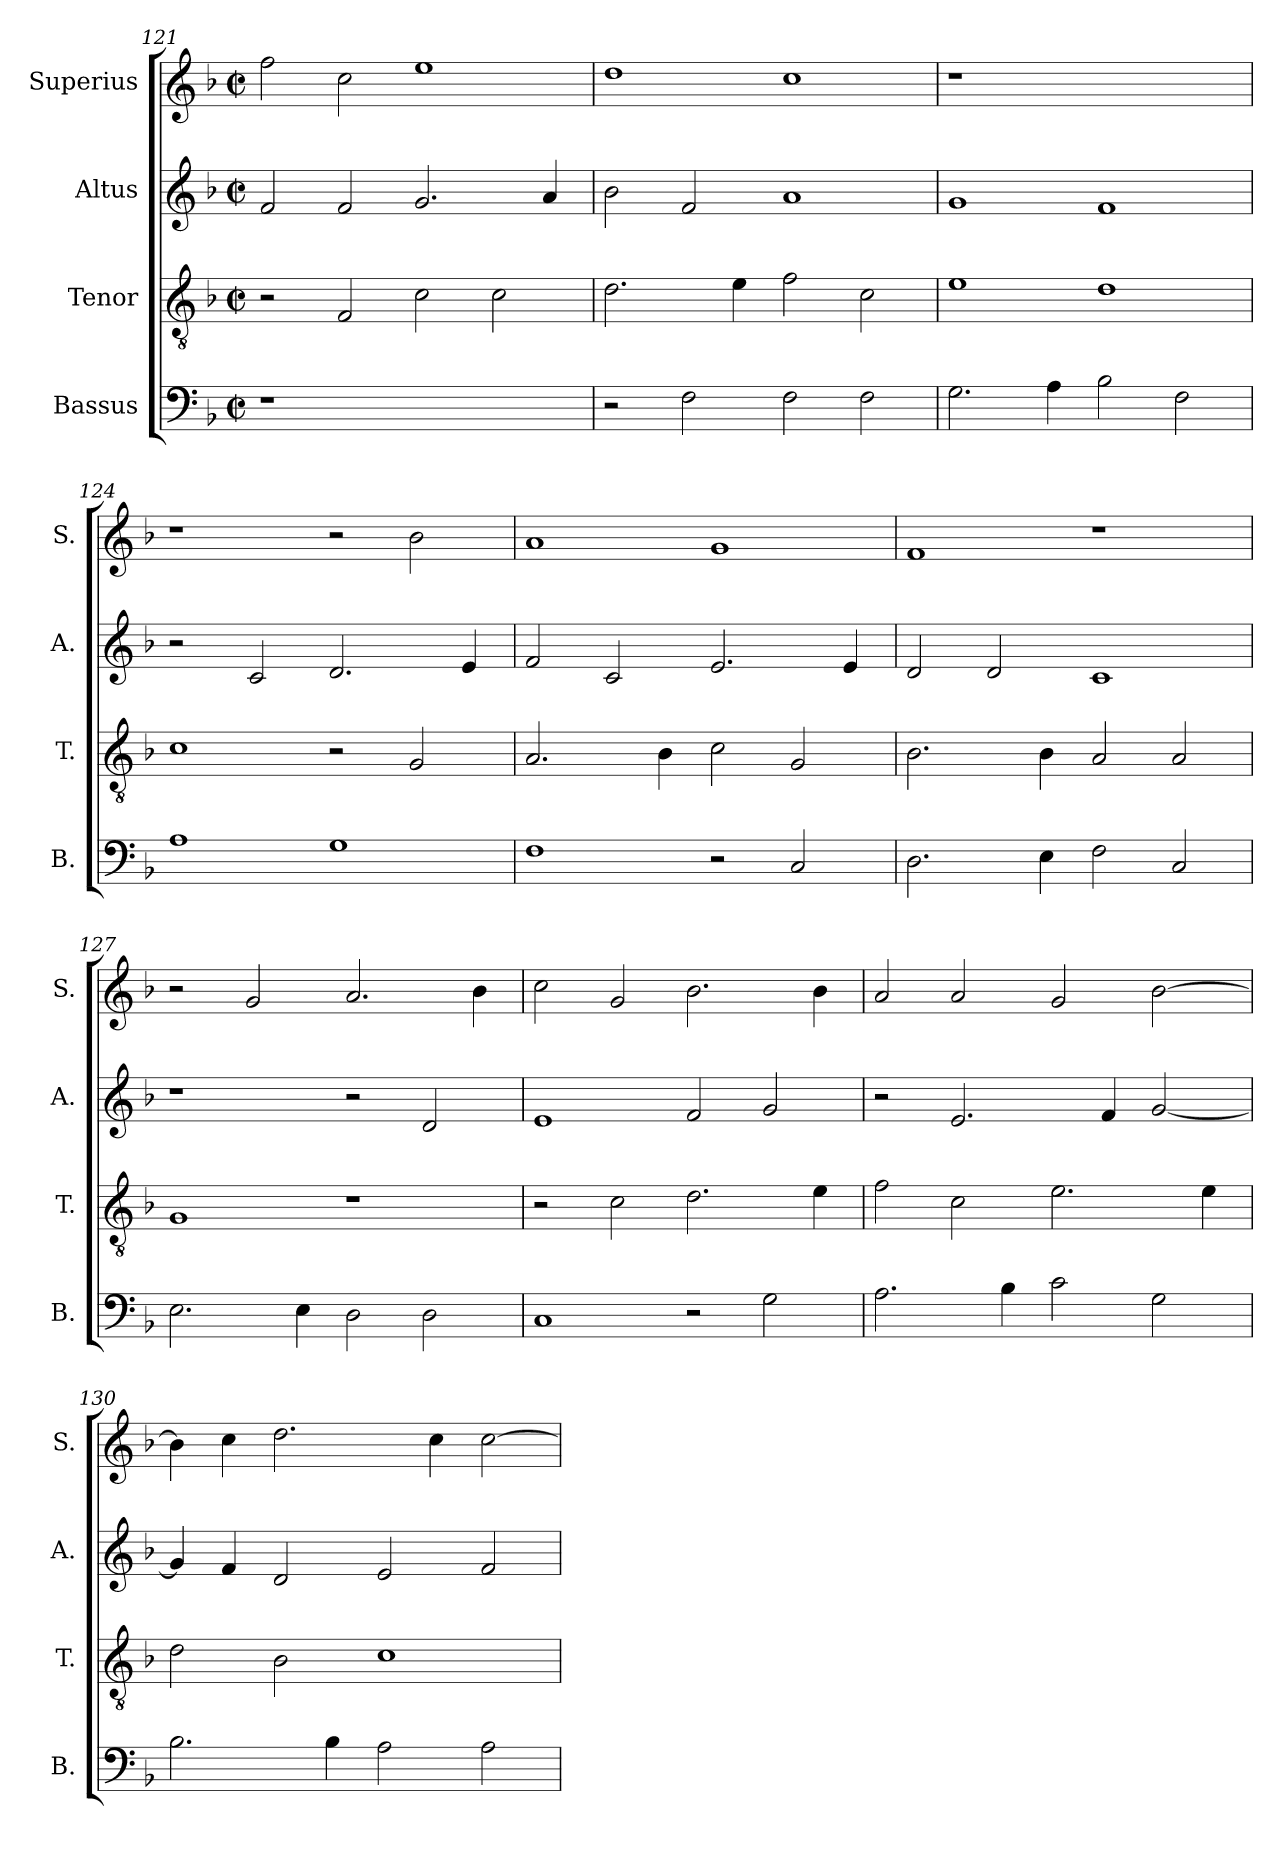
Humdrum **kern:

**kern	**kern	**kern	**kern
*part4	*part3	*part2	*part1
*staff4	*staff3	*staff2	*staff1
*I"Bassus	*I"Tenor	*I"Altus	*I"Superius
*I'B.	*I'T.	*I'A.	*I'S.
!!LO:PB:g=z
*clefF4	*clefGv2	*clefG2	*clefG2
*	*ITrd7c12	*	*
*k[b-]	*k[b-]	*k[b-]	*k[b-]
*F:	*F:	*F:	*F:
*M2/2	*M2/2	*M2/2	*M2/2
*met(c|)	*met(c|)	*met(c|)	*met(c|)
=121	=121	=121	=121
!LO:N:vis=1	!	!	!
1r	2r	2fi/	2ffi\
.	2FFi/	2fi/	2cci\
1ryy	2Ci\	2.gi/	1eei
.	2Ci\	.	.
.	.	4ai/	.
=122	=122	=122	=122
2r	2.Di\	2b-i\	1ddi
2Fi\	.	2fi/	.
.	4Ei\	.	.
2Fi\	2Fi\	1ai	1cci
2Fi\	2Ci\	.	.
=123	=123	=123	=123
!	!	!	!LO:N:vis=1
2.Gi\	1Ei	1gi	1r
4Ai\	.	.	.
2B-i\	1Di	1fi	1ryy
2Fi\	.	.	.
=124	=124	=124	=124
1Ai	1Ci	2r	1r
.	.	2ci/	.
1Gi	2r	2.di/	2r
.	2GGi/	.	2b-i\
.	.	4ei/	.
=125	=125	=125	=125
1Fi	2.AAi/	2fi/	1ai
.	.	2ci/	.
.	4BB-i\	.	.
2r	2Ci\	2.ei/	1gi
2Ci/	2GGi/	.	.
.	.	4ei/	.
!!LO:LB:g=z
=126	=126	=126	=126
2.Di\	2.BB-i\	2di/	1fi
.	.	2di/	.
4Ei\	4BB-i\	.	.
2Fi\	2AAi/	1ci	1r
2Ci/	2AAi/	.	.
=127	=127	=127	=127
2.Ei\	1GGi	1r	2r
.	.	.	2gi/
4Ei\	.	.	.
2Di\	1r	2r	2.ai/
2Di\	.	2di/	.
.	.	.	4b-i\
=128	=128	=128	=128
1Ci	2r	1ei	2cci\
.	2Ci\	.	2gi/
2r	2.Di\	2fi/	2.b-i\
2Gi\	.	2gi/	.
.	4Ei\	.	4b-i\
=129	=129	=129	=129
2.Ai\	2Fi\	2r	2ai/
.	2Ci\	2.ei/	2ai/
4B-i\	.	.	.
2ci\	2.Ei\	.	2gi/
.	.	4fi/	.
2Gi\	.	[<2gi/	[>2b-i\
.	4Ei\	.	.
=130	=130	=130	=130
2.B-i\	2Di\	4gi/]	4b-i\]
.	.	4fi/	4cci\
.	2BB-i\	2di/	2.ddi\
4B-i\	.	.	.
2Ai\	1Ci	2ei/	.
.	.	.	4cci\
2Ai\	.	2fi/	[>2cci\
=	=	=	=
*-	*-	*-	*-
